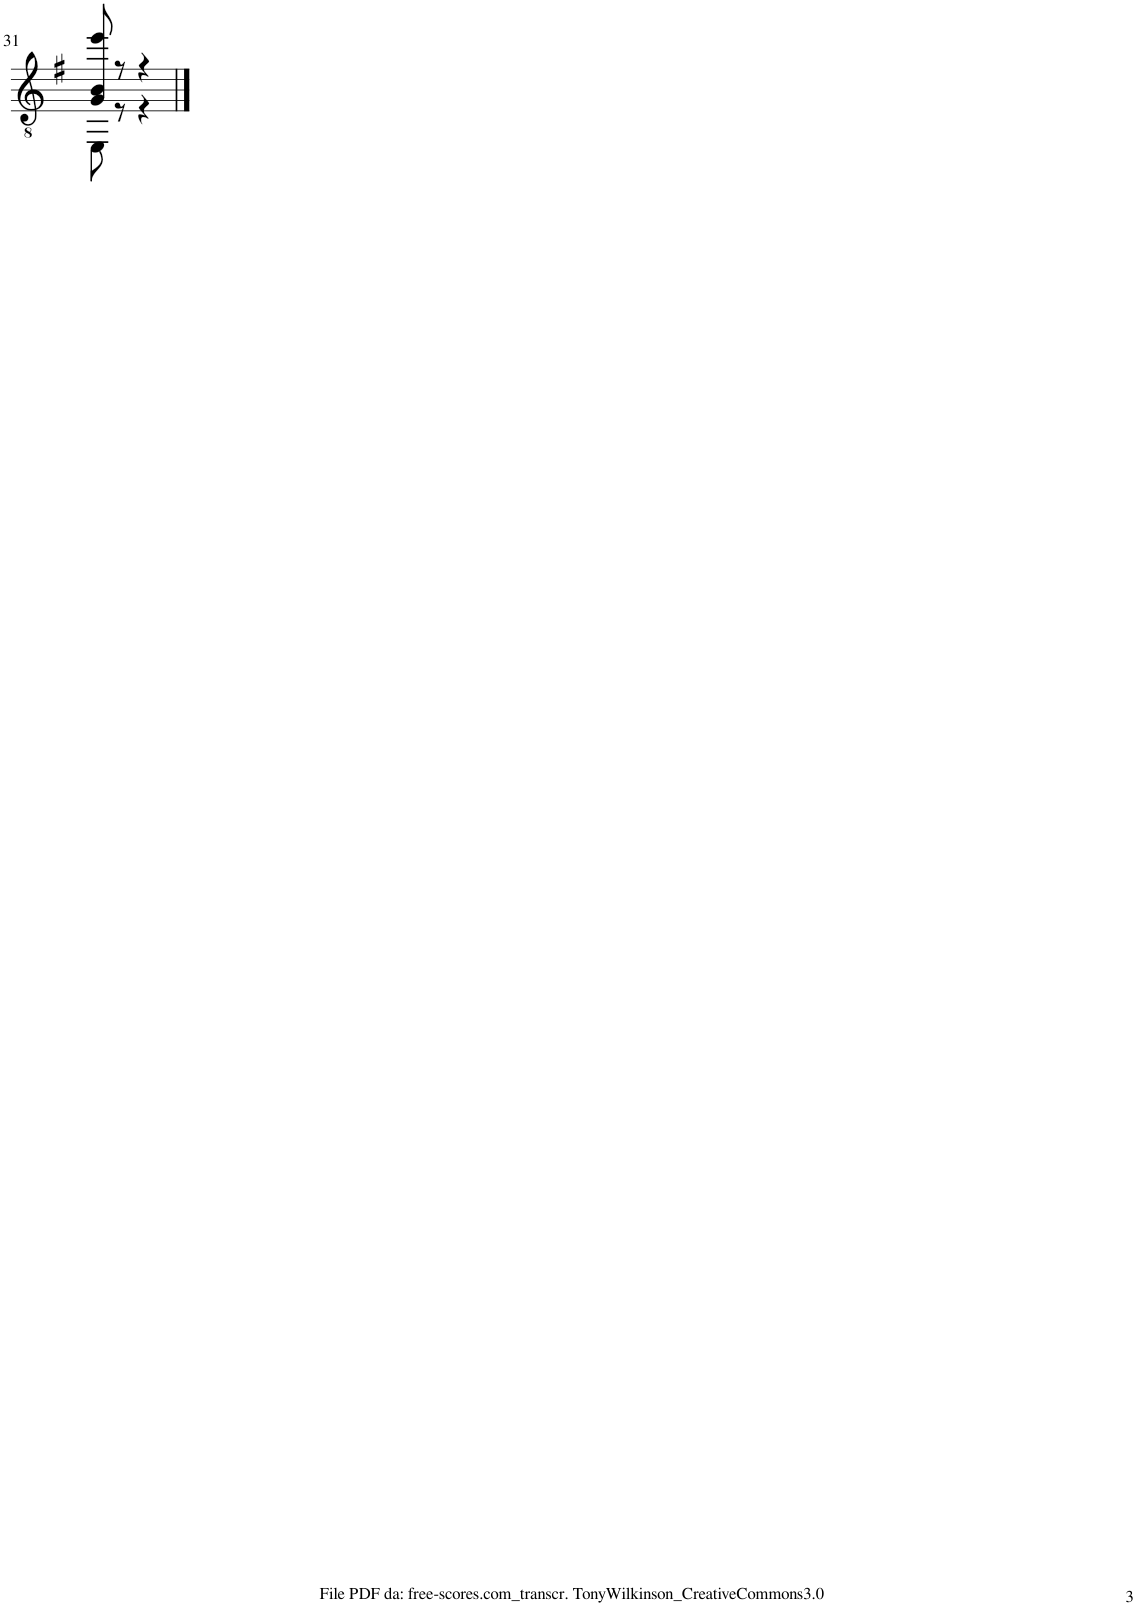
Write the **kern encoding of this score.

**kern
*part1
*staff1
*I"Guitar
*I'Guit.
!!LO:PB:g=z
*clefGv2
*k[f#]
*M2/4
=31
*^
8G/ 8B/ 8ee/	8EE\
8r	8r
4r	4r
*v	*v
==
*-
